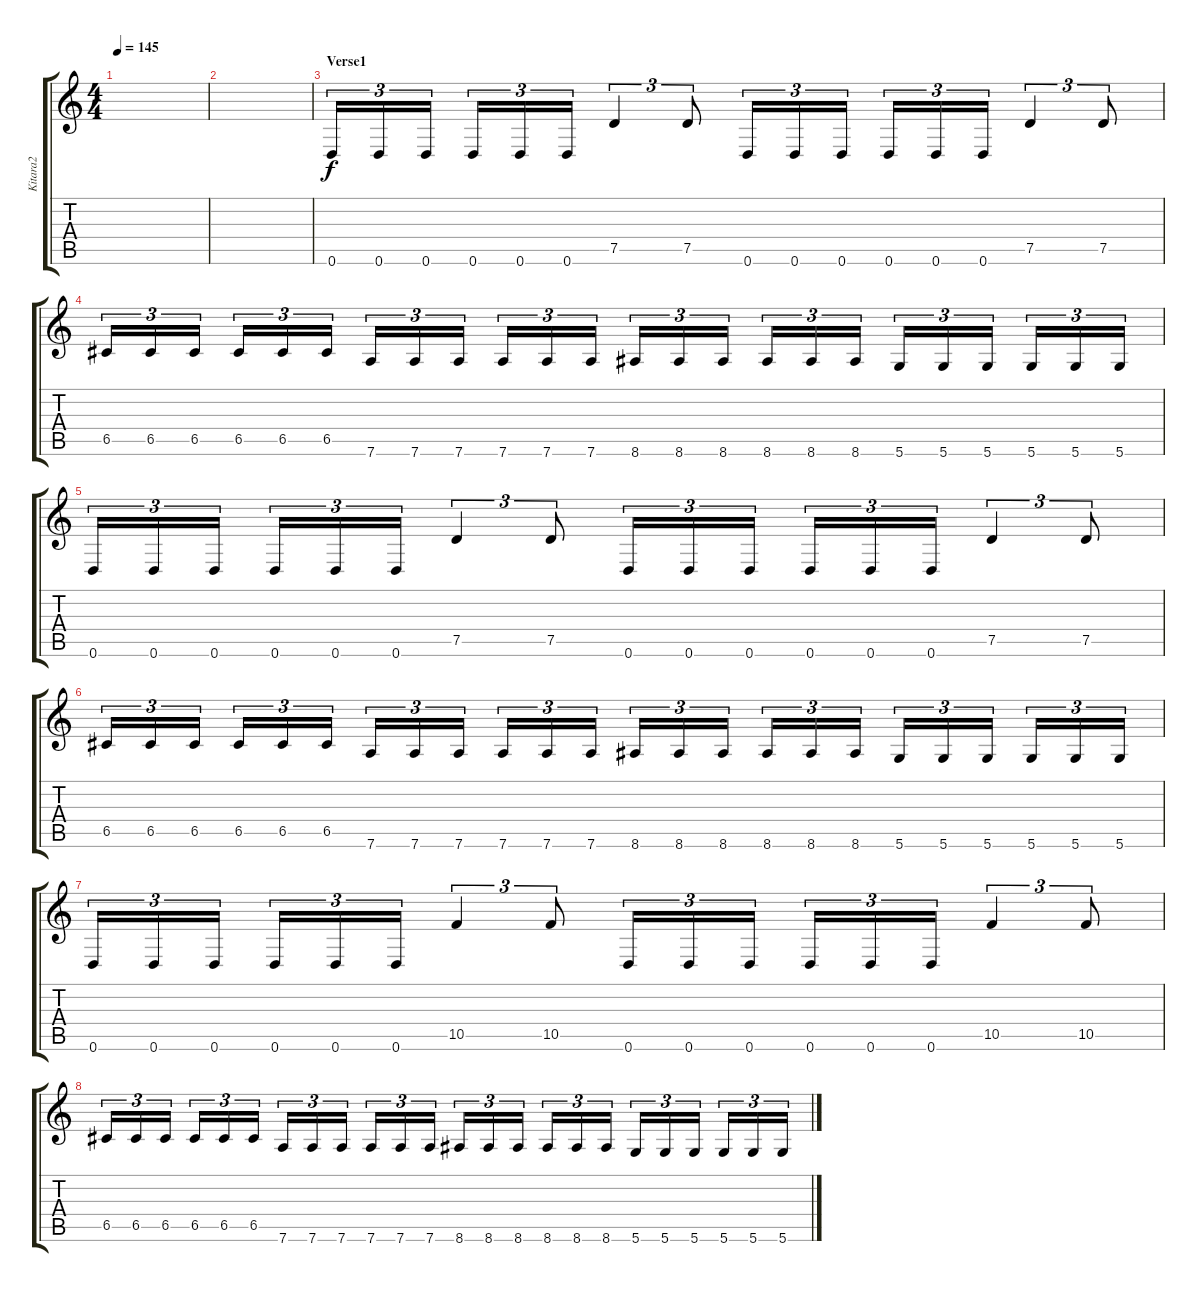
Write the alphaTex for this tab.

\track ("Kitara2" "Kitara2") {instrument distortionguitar}
\staff {score tabs}
\tuning (D4 A3 F3 C3 G2 D2) {hide}
\ts (4 4)
\tempo 145
\clef g2
\ks c
|
|
\section ("" "Verse1")
0.6.16{tu (3 2)} 0.6.16{tu (3 2)} 0.6.16{tu (3 2)} 0.6.16{tu (3 2)} 0.6.16{tu (3 2)} 0.6.16{tu (3 2)} 7.5.4{tu (3 2)} 7.5.8{tu (3 2)} 0.6.16{tu (3 2)} 0.6.16{tu (3 2)} 0.6.16{tu (3 2)} 0.6.16{tu (3 2)} 0.6.16{tu (3 2)} 0.6.16{tu (3 2)} 7.5.4{tu (3 2)} 7.5.8{tu (3 2)} |
6.5.16{tu (3 2)} 6.5.16{tu (3 2)} 6.5.16{tu (3 2)} 6.5.16{tu (3 2)} 6.5.16{tu (3 2)} 6.5.16{tu (3 2)} 7.6.16{tu (3 2)} 7.6.16{tu (3 2)} 7.6.16{tu (3 2)} 7.6.16{tu (3 2)} 7.6.16{tu (3 2)} 7.6.16{tu (3 2)} 8.6.16{tu (3 2)} 8.6.16{tu (3 2)} 8.6.16{tu (3 2)} 8.6.16{tu (3 2)} 8.6.16{tu (3 2)} 8.6.16{tu (3 2)} 5.6.16{tu (3 2)} 5.6.16{tu (3 2)} 5.6.16{tu (3 2)} 5.6.16{tu (3 2)} 5.6.16{tu (3 2)} 5.6.16{tu (3 2)} |
0.6.16{tu (3 2)} 0.6.16{tu (3 2)} 0.6.16{tu (3 2)} 0.6.16{tu (3 2)} 0.6.16{tu (3 2)} 0.6.16{tu (3 2)} 7.5.4{tu (3 2)} 7.5.8{tu (3 2)} 0.6.16{tu (3 2)} 0.6.16{tu (3 2)} 0.6.16{tu (3 2)} 0.6.16{tu (3 2)} 0.6.16{tu (3 2)} 0.6.16{tu (3 2)} 7.5.4{tu (3 2)} 7.5.8{tu (3 2)} |
6.5.16{tu (3 2)} 6.5.16{tu (3 2)} 6.5.16{tu (3 2)} 6.5.16{tu (3 2)} 6.5.16{tu (3 2)} 6.5.16{tu (3 2)} 7.6.16{tu (3 2)} 7.6.16{tu (3 2)} 7.6.16{tu (3 2)} 7.6.16{tu (3 2)} 7.6.16{tu (3 2)} 7.6.16{tu (3 2)} 8.6.16{tu (3 2)} 8.6.16{tu (3 2)} 8.6.16{tu (3 2)} 8.6.16{tu (3 2)} 8.6.16{tu (3 2)} 8.6.16{tu (3 2)} 5.6.16{tu (3 2)} 5.6.16{tu (3 2)} 5.6.16{tu (3 2)} 5.6.16{tu (3 2)} 5.6.16{tu (3 2)} 5.6.16{tu (3 2)} |
0.6.16{tu (3 2)} 0.6.16{tu (3 2)} 0.6.16{tu (3 2)} 0.6.16{tu (3 2)} 0.6.16{tu (3 2)} 0.6.16{tu (3 2)} 10.5.4{tu (3 2)} 10.5.8{tu (3 2)} 0.6.16{tu (3 2)} 0.6.16{tu (3 2)} 0.6.16{tu (3 2)} 0.6.16{tu (3 2)} 0.6.16{tu (3 2)} 0.6.16{tu (3 2)} 10.5.4{tu (3 2)} 10.5.8{tu (3 2)} |
6.5.16{tu (3 2)} 6.5.16{tu (3 2)} 6.5.16{tu (3 2)} 6.5.16{tu (3 2)} 6.5.16{tu (3 2)} 6.5.16{tu (3 2)} 7.6.16{tu (3 2)} 7.6.16{tu (3 2)} 7.6.16{tu (3 2)} 7.6.16{tu (3 2)} 7.6.16{tu (3 2)} 7.6.16{tu (3 2)} 8.6.16{tu (3 2)} 8.6.16{tu (3 2)} 8.6.16{tu (3 2)} 8.6.16{tu (3 2)} 8.6.16{tu (3 2)} 8.6.16{tu (3 2)} 5.6.16{tu (3 2)} 5.6.16{tu (3 2)} 5.6.16{tu (3 2)} 5.6.16{tu (3 2)} 5.6.16{tu (3 2)} 5.6.16{tu (3 2)}
